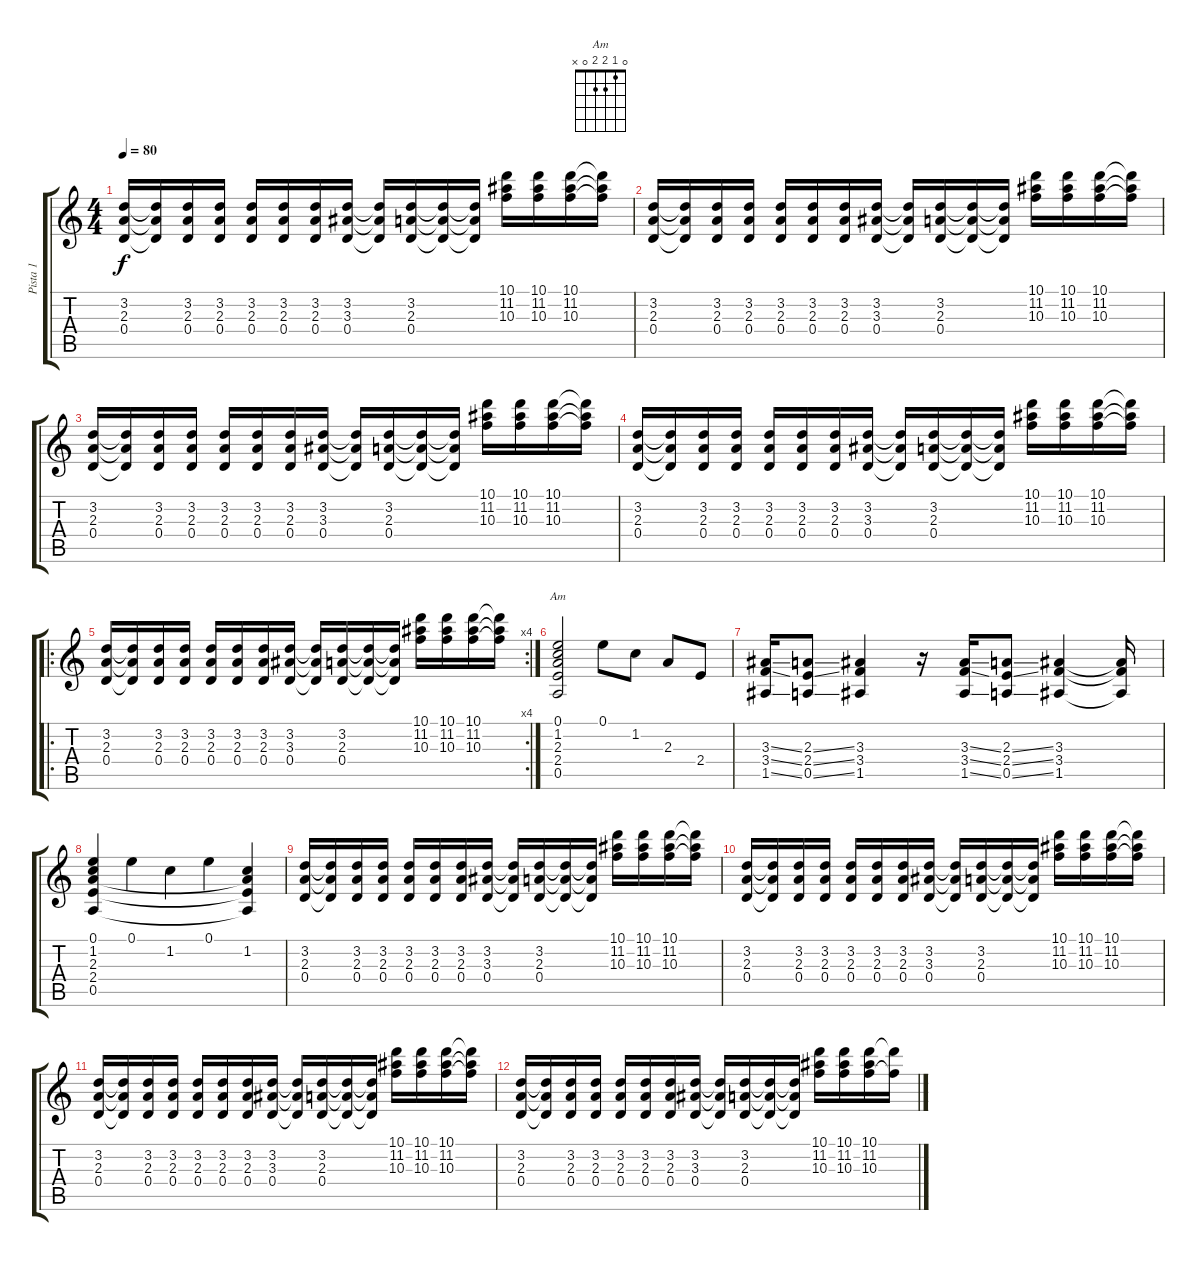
\track ("Pista 1" "Pista 1") {instrument electricguitarclean}
\staff {score tabs}
\tuning (E4 B3 G3 D3 A2 E2) {hide}
\chord ("Am" 0 1 2 2 0 x)
\ts (4 4)
\tempo 80
\clef g2
\ks c
(3.2 2.3 0.4).16{dy f instrument electricguitarclean} (3.2{t} 2.3{t} 0.4{t}).16 (3.2 2.3 0.4).16 (3.2 2.3 0.4).16 (3.2 2.3 0.4).16 (3.2 2.3 0.4).16 (3.2 2.3 0.4).16 (3.2 3.3 0.4).16 (3.2{t} 3.3{t} 0.4{t}).16 (3.2 2.3 0.4).16 (3.2{t} 2.3{t} 0.4{t}).16 (3.2{t} 2.3{t} 0.4{t}).16 (10.1 11.2 10.3).16 (10.1 11.2 10.3).16 (10.1 11.2 10.3).16 (10.1{t} 11.2{t} 10.3{t}).16 |
(3.2 2.3 0.4).16 (3.2{t} 2.3{t} 0.4{t}).16 (3.2 2.3 0.4).16 (3.2 2.3 0.4).16 (3.2 2.3 0.4).16 (3.2 2.3 0.4).16 (3.2 2.3 0.4).16 (3.2 3.3 0.4).16 (3.2{t} 3.3{t} 0.4{t}).16 (3.2 2.3 0.4).16 (3.2{t} 2.3{t} 0.4{t}).16 (3.2{t} 2.3{t} 0.4{t}).16 (10.1 11.2 10.3).16 (10.1 11.2 10.3).16 (10.1 11.2 10.3).16 (10.1{t} 11.2{t} 10.3{t}).16 |
(3.2 2.3 0.4).16 (3.2{t} 2.3{t} 0.4{t}).16 (3.2 2.3 0.4).16 (3.2 2.3 0.4).16 (3.2 2.3 0.4).16 (3.2 2.3 0.4).16 (3.2 2.3 0.4).16 (3.2 3.3 0.4).16 (3.2{t} 3.3{t} 0.4{t}).16 (3.2 2.3 0.4).16 (3.2{t} 2.3{t} 0.4{t}).16 (3.2{t} 2.3{t} 0.4{t}).16 (10.1 11.2 10.3).16 (10.1 11.2 10.3).16 (10.1 11.2 10.3).16 (10.1{t} 11.2{t} 10.3{t}).16 |
(3.2 2.3 0.4).16 (3.2{t} 2.3{t} 0.4{t}).16 (3.2 2.3 0.4).16 (3.2 2.3 0.4).16 (3.2 2.3 0.4).16 (3.2 2.3 0.4).16 (3.2 2.3 0.4).16 (3.2 3.3 0.4).16 (3.2{t} 3.3{t} 0.4{t}).16 (3.2 2.3 0.4).16 (3.2{t} 2.3{t} 0.4{t}).16 (3.2{t} 2.3{t} 0.4{t}).16 (10.1 11.2 10.3).16 (10.1 11.2 10.3).16 (10.1 11.2 10.3).16 (10.1{t} 11.2{t} 10.3{t}).16 |
\ro
\rc 4
(3.2 2.3 0.4).16 (3.2{t} 2.3{t} 0.4{t}).16 (3.2 2.3 0.4).16 (3.2 2.3 0.4).16 (3.2 2.3 0.4).16 (3.2 2.3 0.4).16 (3.2 2.3 0.4).16 (3.2 3.3 0.4).16 (3.2{t} 3.3{t} 0.4{t}).16 (3.2 2.3 0.4).16 (3.2{t} 2.3{t} 0.4{t}).16 (3.2{t} 2.3{t} 0.4{t}).16 (10.1 11.2 10.3).16 (10.1 11.2 10.3).16 (10.1 11.2 10.3).16 (10.1{t} 11.2{t} 10.3{t}).16 |
(0.1 1.2 2.3 2.4 0.5).2{ch "Am"} 0.1.8 1.2.8 2.3.8 2.4.8 |
(3.3{ss} 3.4{ss} 1.5{ss}).16 (2.3{ss} 2.4{ss} 0.5{ss}).8 (3.3 3.4 1.5).4 r.16 (3.3{ss} 3.4{ss} 1.5{ss}).16 (2.3{ss} 2.4{ss} 0.5{ss}).8 (3.3 3.4 1.5).4 (3.3{t} 3.4{t} 1.5{t}).16 |
(0.1 1.2 2.3 2.4 0.5).4 0.1.4 1.2.4 0.1.4 (1.2 2.3{t} 2.4{t} 0.5{t}).4 |
(3.2 2.3 0.4).16 (3.2{t} 2.3{t} 0.4{t}).16 (3.2 2.3 0.4).16 (3.2 2.3 0.4).16 (3.2 2.3 0.4).16 (3.2 2.3 0.4).16 (3.2 2.3 0.4).16 (3.2 3.3 0.4).16 (3.2{t} 3.3{t} 0.4{t}).16 (3.2 2.3 0.4).16 (3.2{t} 2.3{t} 0.4{t}).16 (3.2{t} 2.3{t} 0.4{t}).16 (10.1 11.2 10.3).16 (10.1 11.2 10.3).16 (10.1 11.2 10.3).16 (10.1{t} 11.2{t} 10.3{t}).16 |
(3.2 2.3 0.4).16 (3.2{t} 2.3{t} 0.4{t}).16 (3.2 2.3 0.4).16 (3.2 2.3 0.4).16 (3.2 2.3 0.4).16 (3.2 2.3 0.4).16 (3.2 2.3 0.4).16 (3.2 3.3 0.4).16 (3.2{t} 3.3{t} 0.4{t}).16 (3.2 2.3 0.4).16 (3.2{t} 2.3{t} 0.4{t}).16 (3.2{t} 2.3{t} 0.4{t}).16 (10.1 11.2 10.3).16 (10.1 11.2 10.3).16 (10.1 11.2 10.3).16 (10.1{t} 11.2{t} 10.3{t}).16 |
(3.2 2.3 0.4).16 (3.2{t} 2.3{t} 0.4{t}).16 (3.2 2.3 0.4).16 (3.2 2.3 0.4).16 (3.2 2.3 0.4).16 (3.2 2.3 0.4).16 (3.2 2.3 0.4).16 (3.2 3.3 0.4).16 (3.2{t} 3.3{t} 0.4{t}).16 (3.2 2.3 0.4).16 (3.2{t} 2.3{t} 0.4{t}).16 (3.2{t} 2.3{t} 0.4{t}).16 (10.1 11.2 10.3).16 (10.1 11.2 10.3).16 (10.1 11.2 10.3).16 (10.1{t} 11.2{t} 10.3{t}).16 |
(3.2 2.3 0.4).16 (3.2{t} 2.3{t} 0.4{t}).16 (3.2 2.3 0.4).16 (3.2 2.3 0.4).16 (3.2 2.3 0.4).16 (3.2 2.3 0.4).16 (3.2 2.3 0.4).16 (3.2 3.3 0.4).16 (3.2{t} 3.3{t} 0.4{t}).16 (3.2 2.3 0.4).16 (3.2{t} 2.3{t} 0.4{t}).16 (3.2{t} 2.3{t} 0.4{t}).16 (10.1 11.2 10.3).16 (10.1 11.2 10.3).16 (10.1 11.2 10.3).16 (10.1{t} 10.3{t}).16
